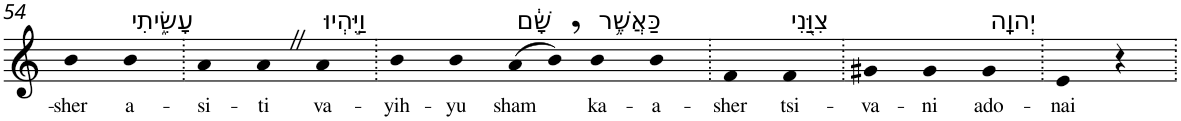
**kern	**text
*part1	*part1
*staff1	*staff1
*I"Piano	*
*I'Pno	*
!!LO:PB:g=z
*clefG2	*
*k[]	*
=54	=54
!	!LO:LY:b
4b	-sher
!LO:TX:a:t=עָשִׂ֑יתִי	!
!	!LO:LY:b
4b	a-
=55.	=55.
!	!LO:LY:b
4a	-si-
!	!LO:LY:b
4aZ	-ti
!LO:TX:a:t=וַיִּ֣הְיוּ	!
!	!LO:LY:b
4a	va-
=56.	=56.
!	!LO:LY:b
4b	-yih-
!	!LO:LY:b
4b	-yu
!LO:TX:a:t=שָׁ֔ם	!
!	!LO:LY:b
(8a	sham
8b,)	.
!LO:TX:a:t=כַּאֲשֶׁ֥ר	!
!	!LO:LY:b
4b	ka-
!	!LO:LY:b
4b	-a-
=57.	=57.
!	!LO:LY:b
4f	-sher
!LO:TX:a:t=צִוַּ֖נִי	!
!	!LO:LY:b
4f	tsi-
=58.	=58.
!	!LO:LY:b
4g#X	-va-
!	!LO:LY:b
4g#	-ni
!LO:TX:a:t=יְהוָֽה	!
!	!LO:LY:b
4g#	ado-
=59.	=59.
!	!LO:LY:b
4e	-nai
4r	.
=.	=.
*-	*-
